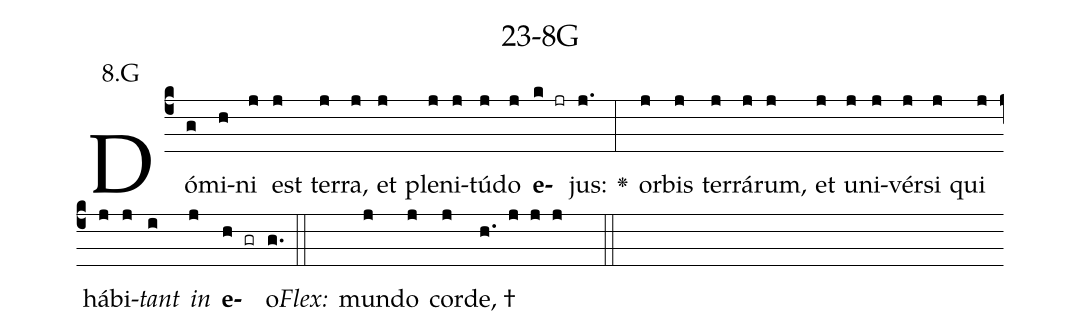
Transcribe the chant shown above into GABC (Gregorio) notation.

name: 23-8G;
annotation: 8.G;
%%
(c4)Dó(g)mi(h)ni(j) est(j) ter(j)ra,(j) et(j) ple(j)ni(j)tú(j)do(j) <b>e</b>(k jr)jus:(j.) <v>\greheightstar</v>(:) or(j)bis(j) ter(j)rá(j)rum,(j) et(j) u(j)ni(j)vér(j)si(j) qui(j) há(j)bi(j)<i>tant</i>(i) <i>in</i>(j) <b>e</b>(h gr)o.(g.) (::)
<i>Flex:</i>()  mun(j)do(j) cor(j)de, †(h. j j j  ::)

%E(j) u(j) o(i) u(j) a(h) e.(g.) (::)
